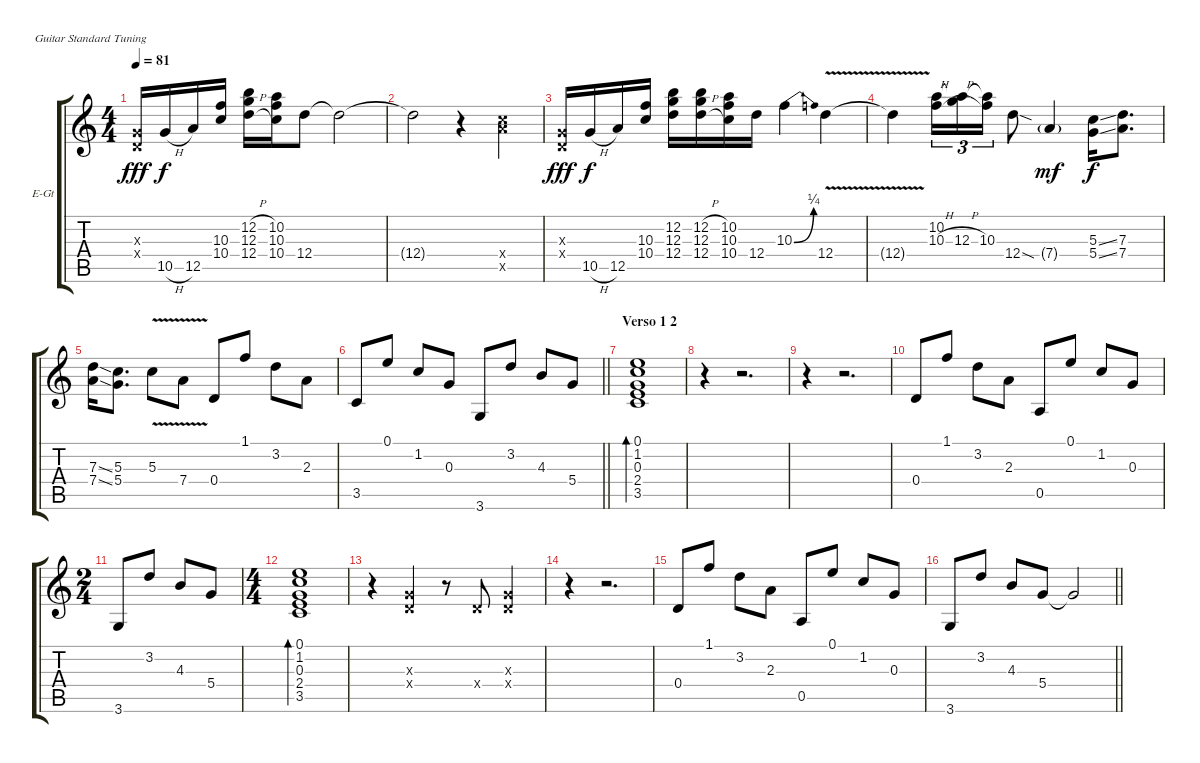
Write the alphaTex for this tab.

\bracketExtendMode groupsimilarinstruments
\firstSystemTrackNameOrientation horizontal
\otherSystemsTrackNameOrientation horizontal
\track ("Chitarra Elettrica Matthias" "E-Gt") {instrument overdrivenguitar}
\staff {score tabs}
\tuning (E4 B3 G3 D3 A2 E2)
\ts (4 4)
\tempo 81
\clef g2
\ks c
(0.3{x} 0.4{x}).16{dy fff} 10.5{h}.16{dy f} 12.5.16 (10.3 10.4).16 (12.2{h} 12.3{h} 12.4{h}).16 (10.2 10.3 10.4).16 12.4.8 12.4{t}.2 |
12.4{t}.2 r.4 (10.4{x} 12.5{x}).4 |
(0.3{x} 0.4{x}).16{dy fff} 10.5{h}.16{dy f} 12.5.16 (10.3 10.4).16 (12.2 12.3 12.4).16 (12.2{h} 12.3{h} 12.4{h}).16 (10.2 10.3 10.4).16 12.4.16 10.3{be (bend 0 0 60 1)}.4 12.4{v}.4 |
12.4{v t}.4 (10.2 10.3{h}).16{tu (3 2)} (10.2{t} 12.3{h}).16{tu (3 2)} (10.2{t} 10.3).16{tu (3 2)} 12.4{sod}.8 7.4{g}.4{dy mf} (5.3{ss} 5.4{ss}).16{dy f} (7.3 7.4).8{d} |
(7.3{ss} 7.4{ss}).16 (5.3 5.4).8{d} 5.3{v}.8 7.4{v}.8 0.4.8 1.1.8 3.2.8 2.3.8 |
\barLineRight lightlight
3.5.8 0.1.8 1.2.8 0.3.8 3.6.8 3.2.8 4.3.8 5.4.8 |
\section ("" "Verso 1 2")
(0.1 1.2 0.3 2.4 3.5).1{bd 120} |
r.4 r.2{d} |
r.4 r.2{d} |
0.4.8 1.1.8 3.2.8 2.3.8 0.5.8 0.1.8 1.2.8 0.3.8 |
\ts (2 4)
\beaming (8 2 2)
3.6.8 3.2.8 4.3.8 5.4.8 |
\ts (4 4)
\beaming (8 2 2 2 2)
(0.1 1.2 0.3 2.4 3.5).1{bd 120} |
r.4 (0.3{x} 0.4{x}).4 r.8 0.4{x}.8 (0.3{x} 0.4{x}).4 |
r.4 r.2{d} |
0.4.8 1.1.8 3.2.8 2.3.8 0.5.8 0.1.8 1.2.8 0.3.8 |
\barLineRight lightlight
3.6.8 3.2.8 4.3.8 5.4.8 5.4{t}.2
